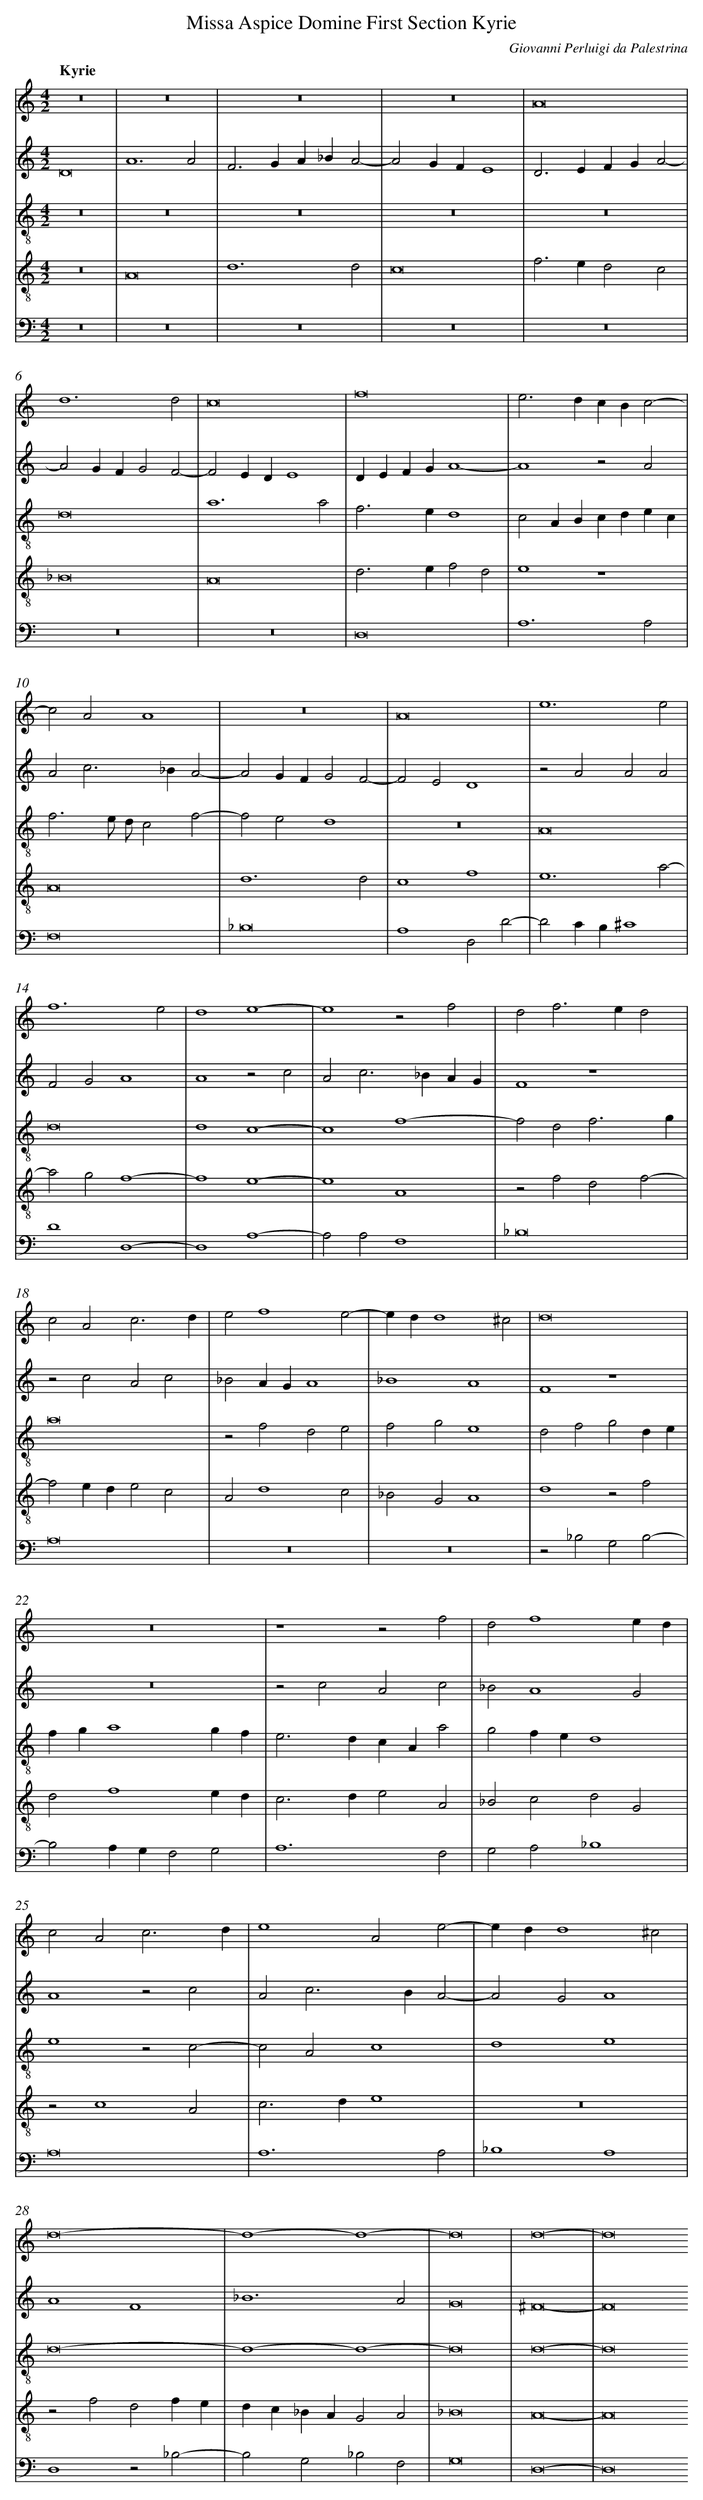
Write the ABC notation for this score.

X:1
T: Missa Aspice Domine First Section Kyrie
C: Giovanni Perluigi da Palestrina
L: 1/4
M: 4/2
Q: "Kyrie"
V: 1 clef=treble
V: 2 clef=treble
V: 3 clef=treble-8
V: 4 clef=treble-8
V: 5 clef=bass
K: C
[V:1] z8 |
[V:2] D8 |
[V:3] z8 |
[V:4] z8 |
[V:5] z8 |
[V:1] z8 |
[V:2] A6A2 |
[V:3] z8 |
[V:4] A8 |
[V:5] z8 |
[V:1] z8 |
[V:2] F2>G2A_BA2- |
[V:3] z8 |
[V:4] d6d2 |
[V:5] z8 |
[V:1] z8 |
[V:2] A2GFE4 |
[V:3] z8 |
[V:4] c8 |
[V:5] z8 |
[V:1] A8 |
[V:2] D2>E2FGA2- |
[V:3] z8 |
[V:4] f2>e2d2c2 |
[V:5] z8 |
[V:1] d6d2 |
[V:2] A2GFG2F2- |
[V:3] d8 |
[V:4] _B8 |
[V:5] z8 |
[V:1] c8 |
[V:2] F2EDE4 |
[V:3] a6a2 |
[V:4] A8 |
[V:5] z8 |
[V:1] f8 |
[V:2] DEFGA4- |
[V:3] f2>e2d4 |
[V:4] d2>e2f2d2 |
[V:5] D,8 |
[V:1] e2>d2cBc2- |
[V:2] A4z2A2 |
[V:3] c2ABcdec |
[V:4] e4z4 |
[V:5] A,6A,2 |
[V:1] c2A2A4 |
[V:2] A2c2>_B2A2- |
[V:3] f3e/ d/c2f2- |
[V:4] A8 |
[V:5] F,8 |
[V:1] z8 |
[V:2] A2GFG2F2- |
[V:3] f2e2d4 |
[V:4] d6d2 |
[V:5] _B,8 |
[V:1] A8 |
[V:2] F2E2D4 |
[V:3] z8 |
[V:4] c4f4 |
[V:5] A,4D,2D2- |
[V:1] e6e2 |
[V:2] z2A2A2A2 |
[V:3] A8 |
[V:4] e6a2- |
[V:5] D2CB,^C4 |
[V:1] f6e2 |
[V:2] F2G2A4 |
[V:3] d8 |
[V:4] a2g2f4- |
[V:5] D4D,4- |
[V:1] d4e4- |
[V:2] A4z2c2 |
[V:3] d4c4- |
[V:4] f4e4- |
[V:5] D,4A,4- |
[V:1] e4z2f2 |
[V:2] A2c2>_B2AG |
[V:3] c4f4- |
[V:4] e4A4 |
[V:5] A,2A,2F,4 |
[V:1] d2f2>e2d2 |
[V:2] F4z4 |
[V:3] f2d2f3g |
[V:4] z2f2d2f2- |
[V:5] _B,8 |
[V:1] c2A2c3d |
[V:2] z2c2A2c2 |
[V:3] a8 |
[V:4] f2ede2c2 |
[V:5] A,8 |
[V:1] e2f4e2- |
[V:2] _B2AGA4 |
[V:3] z2f2d2e2 |
[V:4] A2d4c2 |
[V:5] z8 |
[V:1] edd4^c2 |
[V:2] _B4A4 |
[V:3] f2g2e4 |
[V:4] _B2G2A4 |
[V:5] z8 |
[V:1] d8 |
[V:2] F4z4 |
[V:3] d2f2g2de |
[V:4] d4z2f2 |
[V:5] z2_B,2G,2B,2- |
[V:1] z8 |
[V:2] z8 |
[V:3] fga4gf |
[V:4] d2f4ed |
[V:5] B,2A,G,F,2G,2 |
[V:1] z4z2f2 |
[V:2] z2c2A2c2 |
[V:3] e2>d2cAa2 |
[V:4] c2>d2e2A2 |
[V:5] A,6F,2 |
[V:1] d2f4ed |
[V:2] _B2A4G2 |
[V:3] g2fed4 |
[V:4] _B2c2d2G2 |
[V:5] G,2A,2_B,4 |
[V:1] c2A2c3d |
[V:2] A4z2c2 |
[V:3] e4z2c2- |
[V:4] z2c4A2 |
[V:5] A,8 |
[V:1] e4A2e2- |
[V:2] A2c2>B2A2- |
[V:3] c2A2c4 |
[V:4] c2>d2e4 |
[V:5] A,6A,2 |
[V:1] edd4^c2 |
[V:2] A2G2A4 |
[V:3] d4e4 |
[V:4] z8 |
[V:5] _B,4A,4 |
[V:1] d8- |
[V:2] A4F4 |
[V:3] d8- |
[V:4] z2f2d2fe |
[V:5] D,4z2_B,2- |
[V:1] d4-d4- |
[V:2] _B6A2 |
[V:3] d4-d4- |
[V:4] dc_BAG2A2 |
[V:5] B,2G,2_B,2F,2 |
[V:1] d8 |
[V:2] G8 |
[V:3] d8 |
[V:4] _B8 |
[V:5] G,8 |
[V:1] d8- |
[V:2] ^F8- |
[V:3] d8- |
[V:4] A8- |
[V:5] D,8- |
[V:1] d8
[V:2] F8
[V:3] d8
[V:4] A8
[V:5] D,8
